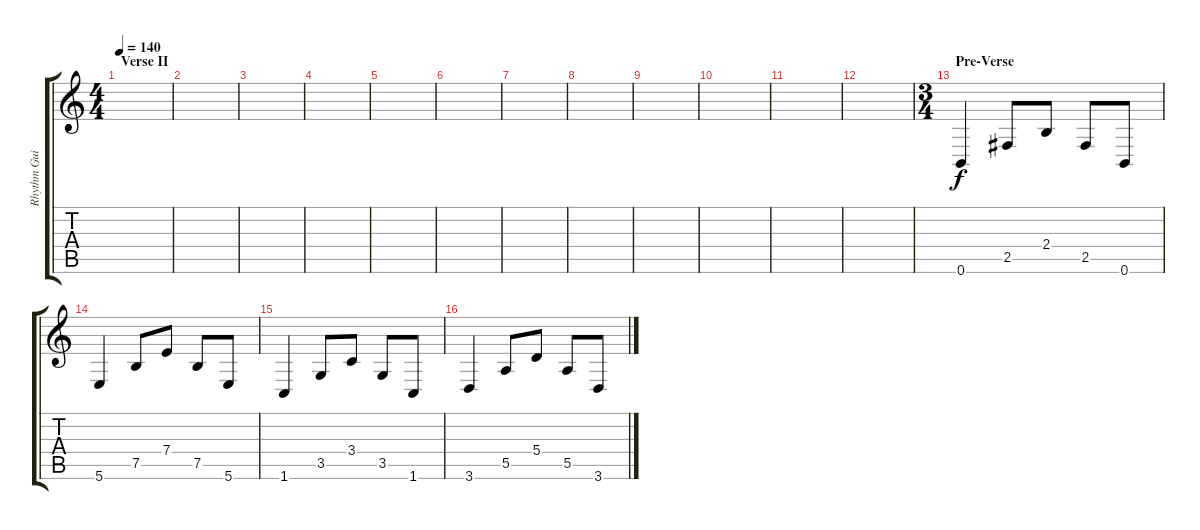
\track ("Rhythm Guitar I" "Rhythm Gui") {instrument distortionguitar}
\staff {score tabs}
\tuning (B3 Gb3 D3 A2 E2 B1) {hide}
\ts (4 4)
\section ("" "Verse II")
\tempo 140
\clef g2
\ks c
|
|
|
|
|
|
|
|
|
|
|
|
\ts (3 4)
\section ("" "Pre-Verse")
0.6.4 2.5.8 2.4.8 2.5.8 0.6.8 |
5.6.4 7.5.8 7.4.8 7.5.8 5.6.8 |
1.6.4 3.5.8 3.4.8 3.5.8 1.6.8 |
3.6.4 5.5.8 5.4.8 5.5.8 3.6.8
